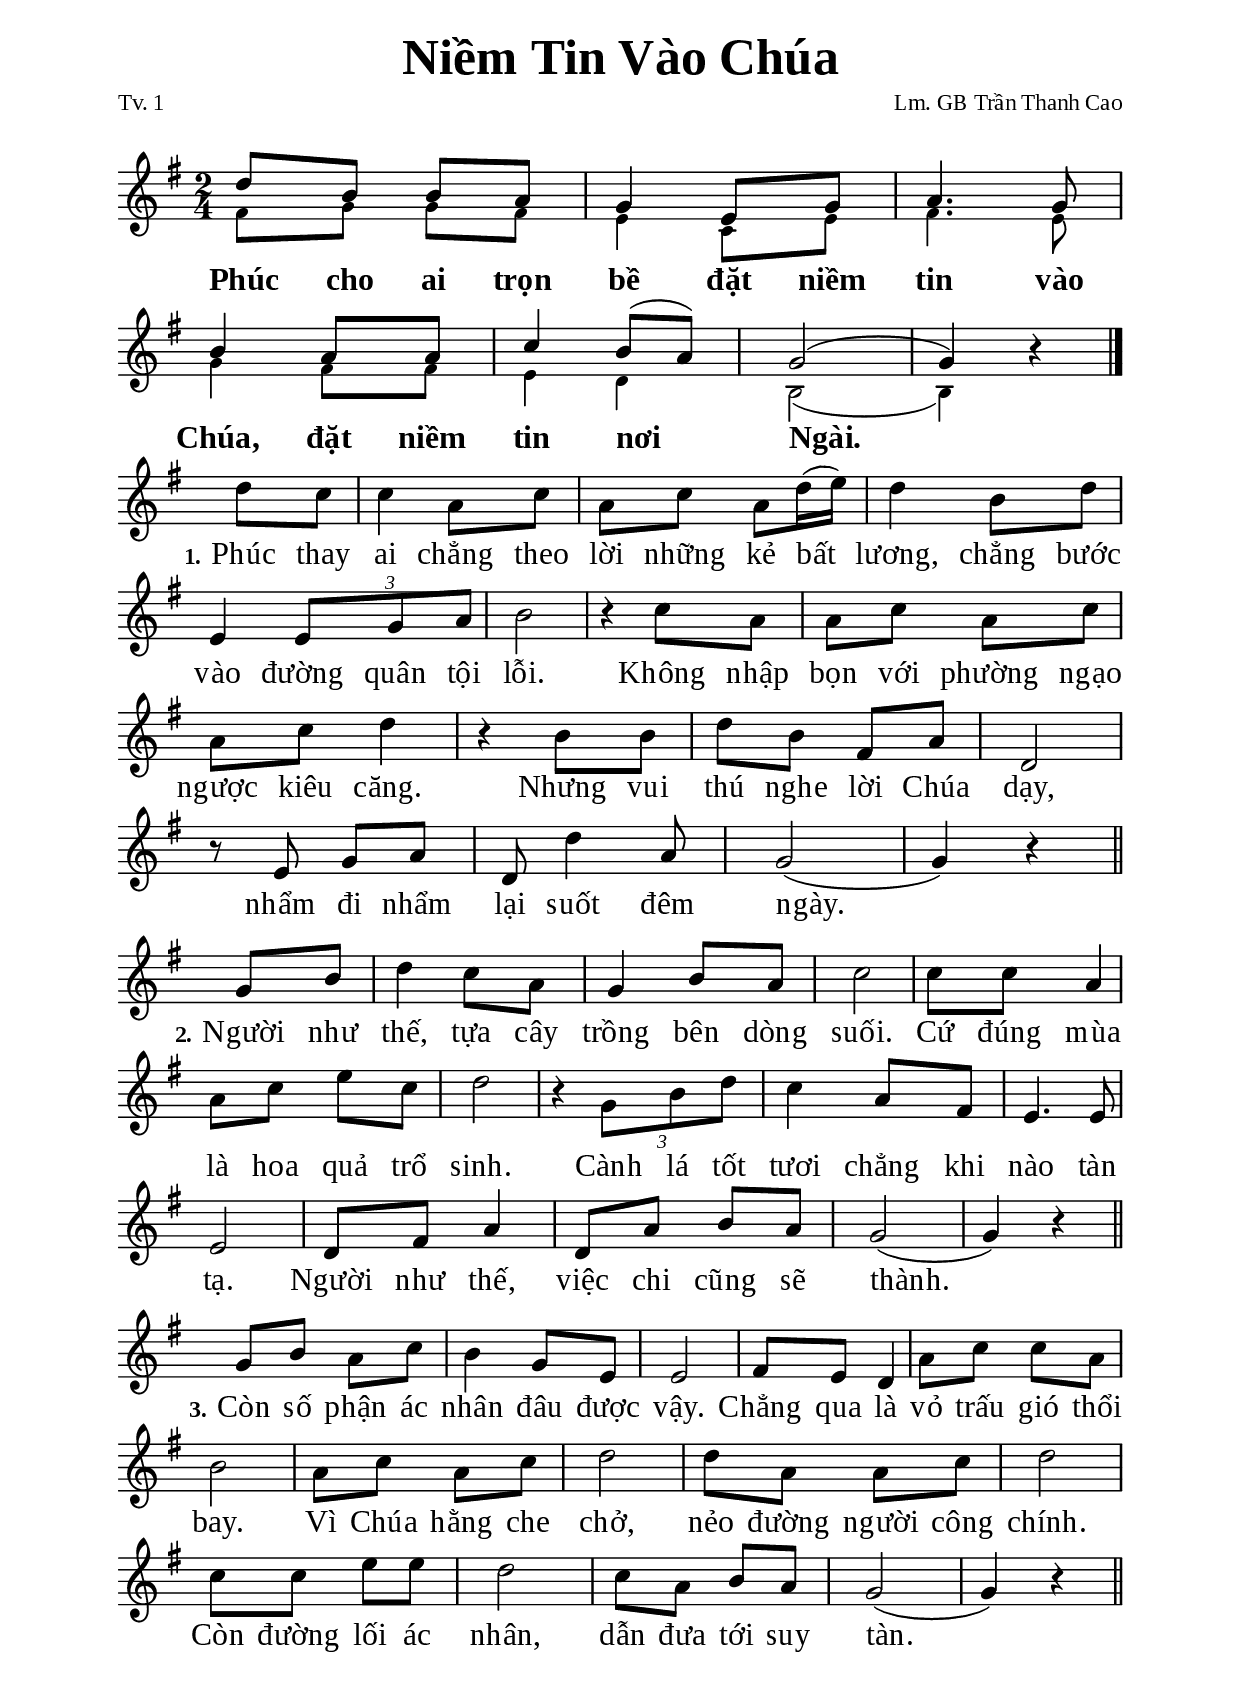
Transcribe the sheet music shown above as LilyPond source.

% Cài đặt chung
\version "2.20.0"
\include "english.ly"

\header {
  title = \markup { \fontsize #3 "Niềm Tin Vào Chúa" }
  poet = "Tv. 1"
  composer = "Lm. GB Trần Thanh Cao"
  arranger = " "
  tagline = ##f
}

\paper {
  #(set-paper-size "a4")
  top-margin = 10\mm
  bottom-margin = 10\mm
  left-margin = 20\mm
  right-margin = 20\mm
  indent = #0
  #(define fonts
    (make-pango-font-tree
      "Liberation Serif"
      "Liberation Serif"
      "Liberation Serif"
      (/ 20 20)))
  page-count = #1
}

% Nhạc điệp khúc
nhacDiepKhucSop = \relative c'' {
  d8 b b a |
  g4 e8 g |
  a4. g8 |
  b4 a8 a |
  c4 b8 (a) |
  g2 ( |
  g4) r \bar "|."
}

nhacDiepKhucBas = \relative c' {
  fs8 g g fs |
  e4 c8 e |
  fs4. e8 |
  g4 fs8 fs |
  e4 d |
  b2 ( |
  b4) r
}

% Nhạc phiên khúc
nhacPhienKhucMot = \relative c'' {
  \partial 4 d8 c |
  c4 a8 c |
  a c a d16 (e) |
  d4 b8 d |
  e,4 \tuplet 3/2 { e8 g a } |
  b2 |
  r4 c8 a |
  a c a c |
  a c d4 |
  r b8 b |
  d b fs a |
  d,2 |
  r8 e g a |
  d, d'4 a8 |g2 ( |
  g4) r \bar "||"
}

nhacPhienKhucHai = \relative c'' {
  \partial 4 g8 b |
  d4 c8 a |
  g4 b8 a |
  c2 |
  c8 c a4 |
  a8 c e c |
  d2 |
  r4 \tuplet 3/2 { g,8 b d } |
  c4 a8 fs |
  e4. e8 |
  e2 |
  d8 fs a4 |
  d,8 a' b a |
  g2 ( |
  g4) r \bar "||"
}

nhacPhienKhucBa = \relative c'' {
  g8 b a c |
  b4 g8 e |
  e2 |
  fs8 e d4 |
  a'8 c c a |
  b2 |
  a8 c a c |
  d2 |
  d8 a a c |
  d2 |
  c8 c e e |
  d2 |
  c8 a b a |
  g2 ( |
  g4) r \bar "||"
}

% Lời điệp khúc
loiDiepKhuc = \lyricmode {
  Phúc cho ai trọn bề đặt niềm tin vào Chúa,
  đặt niềm tin nơi Ngài.
}

% Lời phiên khúc
loiPhienKhucMot = \lyricmode {
  \set stanza = #"1."
  Phúc thay ai chẳng theo lời những kẻ bất lương,
  chẳng bước vào đường quân tội lỗi.
  Không nhập bọn với phường ngạo ngược kiêu căng.
  Nhưng vui thú nghe lời Chúa dạy,
  nhẩm đi nhẩm lại suốt đêm ngày.
}

loiPhienKhucHai = \lyricmode {
  \set stanza = #"2."
  Người như thế, tựa cây trồng bên dòng suối.
  Cứ đúng mùa là hoa quả trổ sinh.
  Cành lá tốt tươi chẳng khi nào tàn tạ.
  Người như thế, việc chi cũng sẽ thành.
}

loiPhienKhucBa = \lyricmode {
  \set stanza = #"3."
  Còn số phận ác nhân đâu được vậy.
  Chẳng qua là vỏ trấu gió thổi bay.
  Vì Chúa hằng che chở,
  nẻo đường người công chính.
  Còn đường lối ác nhân, dẫn đưa tới suy tàn.
}


% Dàn trang
\score {
  \new ChoirStaff <<
    \new Staff = diepKhuc \with {
        \consists "Merge_rests_engraver"
        \magnifyStaff #(magstep +1)
      }
      <<
      \new Voice = beSop {
        \voiceOne \key g \major \time 2/4 \nhacDiepKhucSop
      }
      \new Voice = beBas {
        \override NoteHead.font-size = #-2
        \voiceTwo \key g \major \time 2/4 \nhacDiepKhucBas
      }
    >>
    \new Lyrics \lyricsto beSop \loiDiepKhuc
  >>
  \layout {
    \override Lyrics.LyricText.font-series = #'bold
    \override Lyrics.LyricText.font-size = #+3
    \override Lyrics.LyricSpace.minimum-distance = #4.5
    \override Score.BarNumber.break-visibility = ##(#f #f #f)
    \override Score.SpacingSpanner.uniform-stretching = ##t
  }
}

\score {
  \new ChoirStaff <<
    \new Staff = phienKhuc \with {
        \magnifyStaff #(magstep +1)
      }
      <<
      \new Voice = beSop {
        \key g \major \time 2/4 \nhacPhienKhucMot
      }
    >>
    \new Lyrics \lyricsto beSop \loiPhienKhucMot
  >>
  \layout {
    \override Staff.TimeSignature.transparent = ##t
    \override Lyrics.LyricText.font-size = #+3
    \override Lyrics.LyricSpace.minimum-distance = #1.9
    \override Score.BarNumber.break-visibility = ##(#f #f #f)
    \override Score.SpacingSpanner.uniform-stretching = ##t
  }
}

\score {
  \new ChoirStaff <<
    \new Staff = phienKhuc \with {
        \magnifyStaff #(magstep +1)
      }
      <<
      \new Voice = beSop {
        \key g \major \time 2/4 \nhacPhienKhucHai
      }
    >>
    \new Lyrics \lyricsto beSop \loiPhienKhucHai
  >>
  \layout {
    \override Staff.TimeSignature.transparent = ##t
    \override Lyrics.LyricText.font-size = #+3
    \override Lyrics.LyricSpace.minimum-distance = #2.2
    \override Score.BarNumber.break-visibility = ##(#f #f #f)
    \override Score.SpacingSpanner.uniform-stretching = ##t
  }
}

\score {
  \new ChoirStaff <<
    \new Staff = phienKhuc \with {
        \magnifyStaff #(magstep +1)
      }
      <<
      \new Voice = beSop {
        \key g \major \time 2/4 \nhacPhienKhucBa
      }
    >>
    \new Lyrics \lyricsto beSop \loiPhienKhucBa
  >>
  \layout {
    \override Staff.TimeSignature.transparent = ##t
    \override Lyrics.LyricText.font-size = #+3
    \override Lyrics.LyricSpace.minimum-distance = #1.2
    \override Score.BarNumber.break-visibility = ##(#f #f #f)
    \override Score.SpacingSpanner.uniform-stretching = ##t
  }
}
